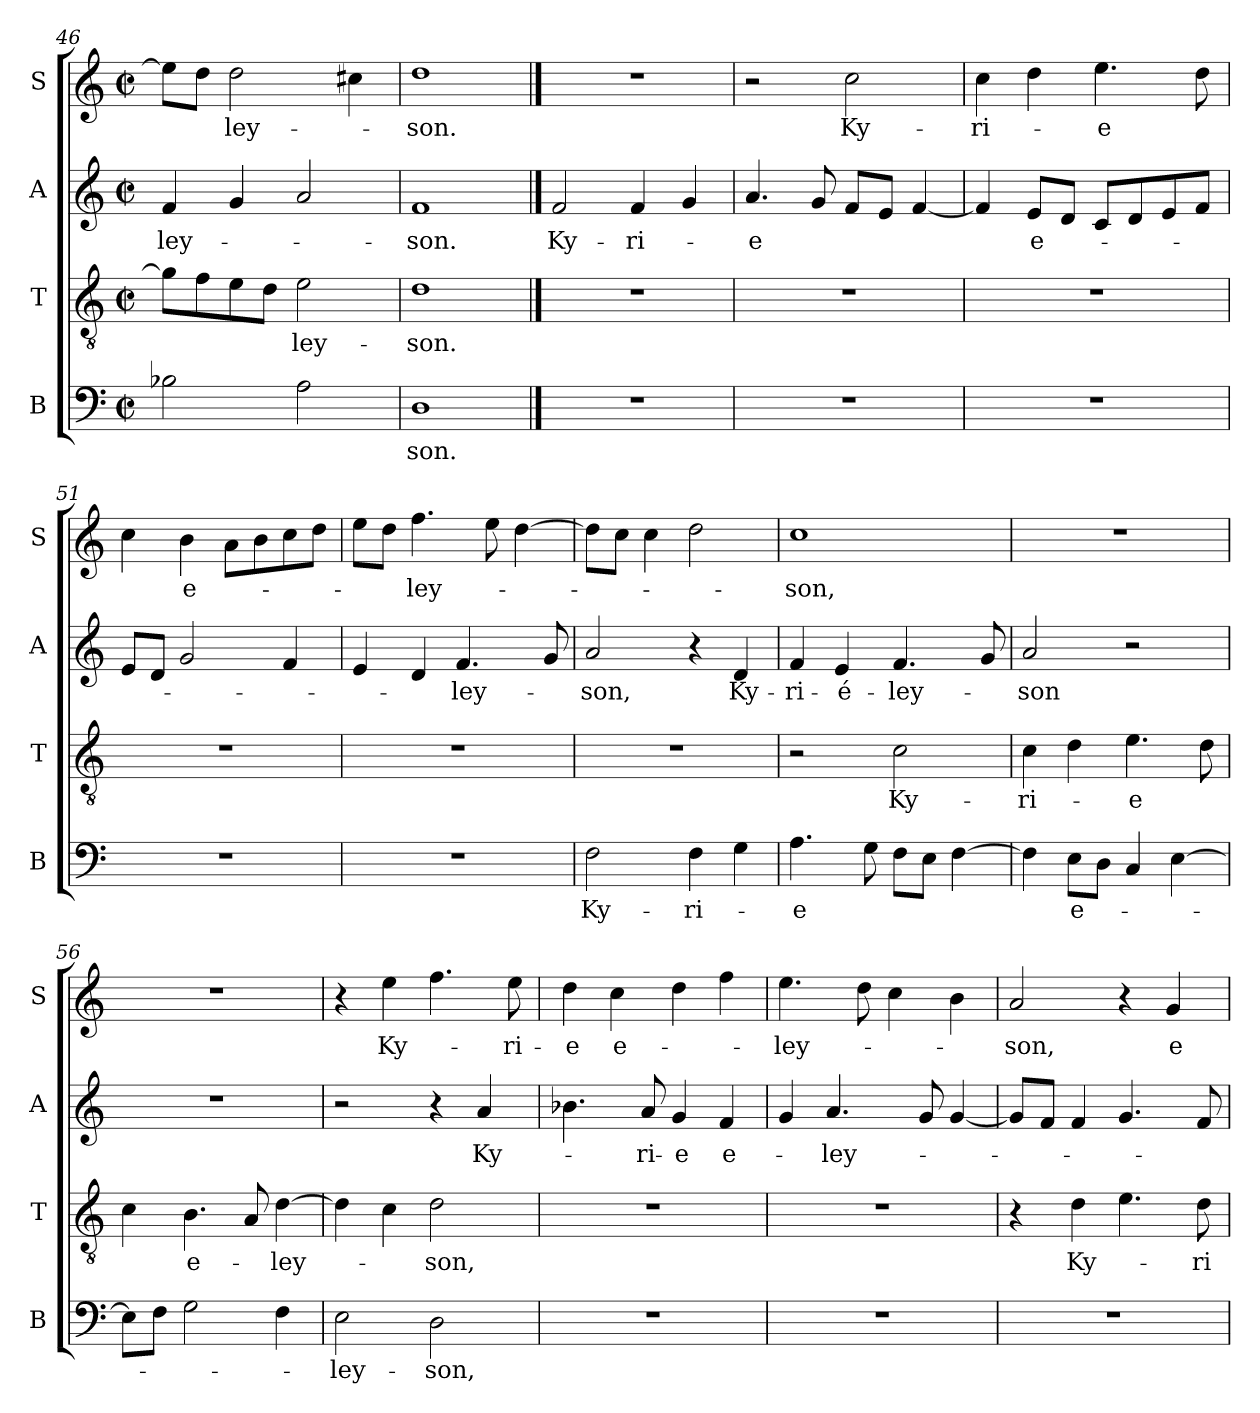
**kern	**text	**kern	**text	**kern	**text	**kern	**text
*part4	*part4	*part3	*part3	*part2	*part2	*part1	*part1
*staff4	*staff4	*staff3	*staff3	*staff2	*staff2	*staff1	*staff1
*I"B	*	*I"T	*	*I"A	*	*I"S	*
*I'B	*	*I'T	*	*I'A	*	*I'S	*
*clefF4	*	*clefGv2	*	*clefG2	*	*clefG2	*
*k[]	*	*k[]	*	*k[]	*	*k[]	*
*M2/2	*	*M2/2	*	*M2/2	*	*M2/2	*
*met(c|)	*	*met(c|)	*	*met(c|)	*	*met(c|)	*
*MM72	*	*MM72	*	*MM72	*	*MM72	*
=46	=46	=46	=46	=46	=46	=46	=46
!	!	!	!	!	!LO:LY:b	!	!
2B-X\	.	8g\L]	.	4f/	-ley-	8ee\L]	.
.	.	8f\	.	.	.	8dd\J	.
!	!	!	!	!	!	!	!LO:LY:b
.	.	8e\	.	4g/	.	2dd\	-ley-
.	.	8d\J	.	.	.	.	.
!	!	!	!LO:LY:b	!	!	!	!
2A\	.	2e\	-ley-	2a/	.	.	.
.	.	.	.	.	.	4cc#X\	.
=47	=47	=47	=47	=47	=47	=47	=47
!	!LO:LY:b	!	!LO:LY:b	!	!LO:LY:b	!	!LO:LY:b
1D	-son.	1d	-son.	1f	-son.	1dd	-son.
==48	==48	==48	==48	==48	==48	==48	==48
*	*	*	*	*	*	*MM92	*
!	!	!	!	!	!LO:LY:b	!	!
1r	.	1r	.	2f/	Ky-	1r	.
!	!	!	!	!	!LO:LY:b	!	!
.	.	.	.	4f/	-ri-	.	.
.	.	.	.	4g/	.	.	.
=49	=49	=49	=49	=49	=49	=49	=49
!	!	!	!	!	!LO:LY:b	!	!
1r	.	1r	.	4.a/	-e	2r	.
.	.	.	.	8g/	.	.	.
!	!	!	!	!	!	!	!LO:LY:b
.	.	.	.	8f/L	.	2cc\	Ky-
.	.	.	.	8e/J	.	.	.
.	.	.	.	[4f/	.	.	.
=50	=50	=50	=50	=50	=50	=50	=50
!	!	!	!	!	!	!	!LO:LY:b
1r	.	1r	.	4f/]	.	4cc\	-ri-
!	!	!	!	!	!LO:LY:b	!	!
.	.	.	.	8e/L	e-	4dd\	.
.	.	.	.	8d/J	.	.	.
!	!	!	!	!	!	!	!LO:LY:b
.	.	.	.	8c/L	.	4.ee\	-e
.	.	.	.	8d/	.	.	.
.	.	.	.	8e/	.	.	.
.	.	.	.	8f/J	.	8dd\	.
=51	=51	=51	=51	=51	=51	=51	=51
1r	.	1r	.	8e/L	.	4cc\	.
.	.	.	.	8d/J	.	.	.
!	!	!	!	!	!	!	!LO:LY:b
.	.	.	.	2g/	.	4b\	e-
.	.	.	.	.	.	8a\L	.
.	.	.	.	.	.	8b\	.
.	.	.	.	4f/	.	8cc\	.
.	.	.	.	.	.	8dd\J	.
=52	=52	=52	=52	=52	=52	=52	=52
1r	.	1r	.	4e/	.	8ee\L	.
.	.	.	.	.	.	8dd\J	.
!	!	!	!	!	!	!	!LO:LY:b
.	.	.	.	4d/	.	4.ff\	-ley-
!	!	!	!	!	!LO:LY:b	!	!
.	.	.	.	4.f/	-ley-	.	.
.	.	.	.	.	.	8ee\	.
.	.	.	.	.	.	[4dd\	.
.	.	.	.	8g/	.	.	.
=53	=53	=53	=53	=53	=53	=53	=53
!	!LO:LY:b	!	!	!	!LO:LY:b	!	!
2F\	Ky-	1r	.	2a/	-son,	8dd\L]	.
.	.	.	.	.	.	8cc\J	.
.	.	.	.	.	.	4cc\	.
!	!LO:LY:b	!	!	!	!	!	!
4F\	-ri-	.	.	4r	.	2dd\	.
!	!	!	!	!	!LO:LY:b	!	!
4G\	.	.	.	4d/	Ky-	.	.
=54	=54	=54	=54	=54	=54	=54	=54
!	!LO:LY:b	!	!	!	!LO:LY:b	!	!LO:LY:b
4.A\	-e	2r	.	4f/	-ri-	1cc	-son,
!	!	!	!	!	!LO:LY:b	!	!
.	.	.	.	4e/	-é-	.	.
8G\	.	.	.	.	.	.	.
!	!	!	!LO:LY:b	!	!LO:LY:b	!	!
8F\L	.	2c\	Ky-	4.f/	-ley-	.	.
8E\J	.	.	.	.	.	.	.
[4F\	.	.	.	.	.	.	.
.	.	.	.	8g/	.	.	.
=55	=55	=55	=55	=55	=55	=55	=55
!	!	!	!LO:LY:b	!	!LO:LY:b	!	!
4F\]	.	4c\	-ri-	2a/	-son	1r	.
!	!LO:LY:b	!	!	!	!	!	!
8E\L	e-	4d\	.	.	.	.	.
8D\J	.	.	.	.	.	.	.
!	!	!	!LO:LY:b	!	!	!	!
4C/	.	4.e\	e	2r	.	.	.
[4E\	.	.	.	.	.	.	.
.	.	8d\	.	.	.	.	.
=56	=56	=56	=56	=56	=56	=56	=56
8E\L]	.	4c\	.	1r	.	1r	.
8F\J	.	.	.	.	.	.	.
!	!	!	!LO:LY:b	!	!	!	!
2G\	.	4.B\	e-	.	.	.	.
.	.	8A/	.	.	.	.	.
!	!	!	!LO:LY:b	!	!	!	!
4F\	.	[4d\	-ley-	.	.	.	.
=57	=57	=57	=57	=57	=57	=57	=57
!	!LO:LY:b	!	!	!	!	!	!
2E\	-ley-	4d\]	.	2r	.	4r	.
!	!	!	!	!	!	!	!LO:LY:b
.	.	4c\	.	.	.	4ee\	Ky-
!	!LO:LY:b	!	!LO:LY:b	!	!	!	!
2D\	-son,	2d\	-son,	4r	.	4.ff\	.
!	!	!	!	!	!LO:LY:b	!	!
.	.	.	.	4a/	Ky-	.	.
!	!	!	!	!	!	!	!LO:LY:b
.	.	.	.	.	.	8ee\	-ri-
=58	=58	=58	=58	=58	=58	=58	=58
!	!	!	!	!	!	!	!LO:LY:b
1r	.	1r	.	4.b-X\	.	4dd\	-e
!	!	!	!	!	!	!	!LO:LY:b
.	.	.	.	.	.	4cc\	e-
!	!	!	!	!	!LO:LY:b	!	!
.	.	.	.	8a/	-ri-	.	.
!	!	!	!	!	!LO:LY:b	!	!
.	.	.	.	4g/	-e	4dd\	.
!	!	!	!	!	!LO:LY:b	!	!
.	.	.	.	4f/	e-	4ff\	.
=59	=59	=59	=59	=59	=59	=59	=59
!	!	!	!	!	!	!	!LO:LY:b
1r	.	1r	.	4g/	.	4.ee\	-ley-
!	!	!	!	!	!LO:LY:b	!	!
.	.	.	.	4.a/	-ley-	.	.
.	.	.	.	.	.	8dd\	.
.	.	.	.	.	.	4cc\	.
.	.	.	.	8g/	.	.	.
.	.	.	.	[4g/	.	4b\	.
=60	=60	=60	=60	=60	=60	=60	=60
!	!	!	!	!	!	!	!LO:LY:b
1r	.	4r	.	8g/L]	.	2a/	-son,
.	.	.	.	8f/J	.	.	.
!	!	!	!LO:LY:b	!	!	!	!
.	.	4d\	Ky-	4f/	.	.	.
.	.	4.e\	.	4.g/	.	4r	.
!	!	!	!	!	!	!	!LO:LY:b
.	.	.	.	.	.	4g/	e-
!	!	!	!LO:LY:b	!	!	!	!
.	.	8d\	-ri-	8f/	.	.	.
=	=	=	=	=	=	=	=
*-	*-	*-	*-	*-	*-	*-	*-
